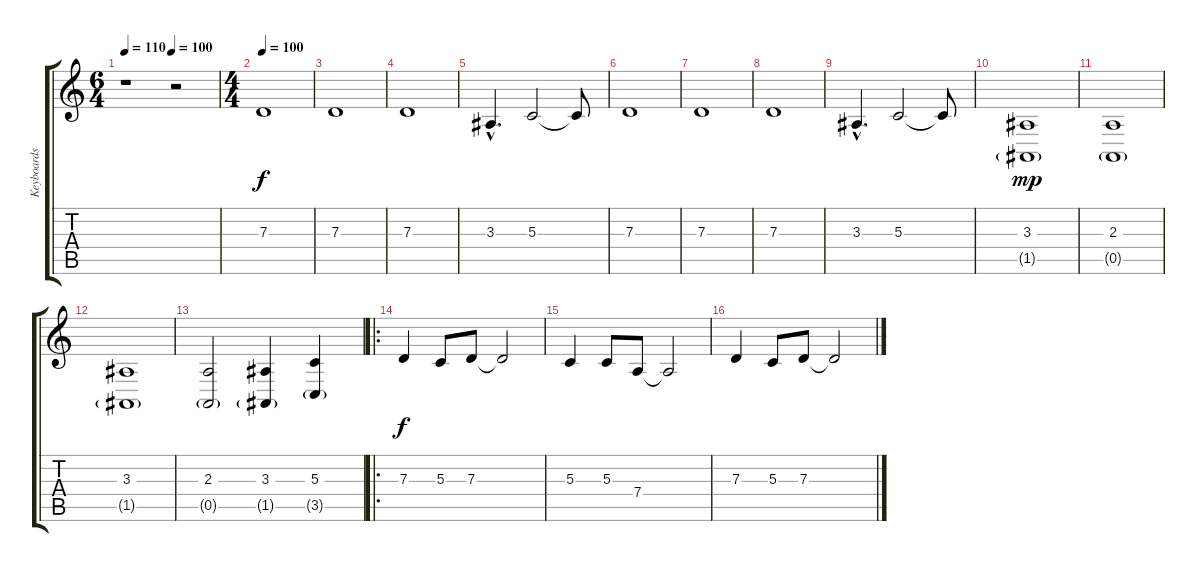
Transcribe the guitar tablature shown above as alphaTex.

\track ("Keyboards" "Keyboards") {instrument stringensemble1}
\staff {score tabs}
\tuning (E4 B3 G3 D3 A2 E2) {hide}
\ts (6 4)
\tempo 110
\tempo (100 0.5)
\clef g2
\ks c
r.1{dy f} r.2 |
\ts (4 4)
\tempo 100
7.3.1 |
7.3.1 |
7.3.1 |
3.3{hac}.4{d} 5.3.2 5.3{t}.8 |
7.3.1 |
7.3.1 |
7.3.1 |
3.3{hac}.4{d} 5.3.2 5.3{t}.8 |
(3.3 1.5{g}).1{dy mp} |
(2.3 0.5{g}).1 |
(3.3 1.5{g}).1 |
(2.3 0.5{g}).2 (3.3 1.5{g}).4 (5.3 3.5{g}).4 |
\ro
7.3.4{dy f} 5.3.8 7.3.8 7.3{t}.2 |
5.3.4 5.3.8 7.4.8 7.4{t}.2 |
7.3.4 5.3.8 7.3.8 7.3{t}.2
